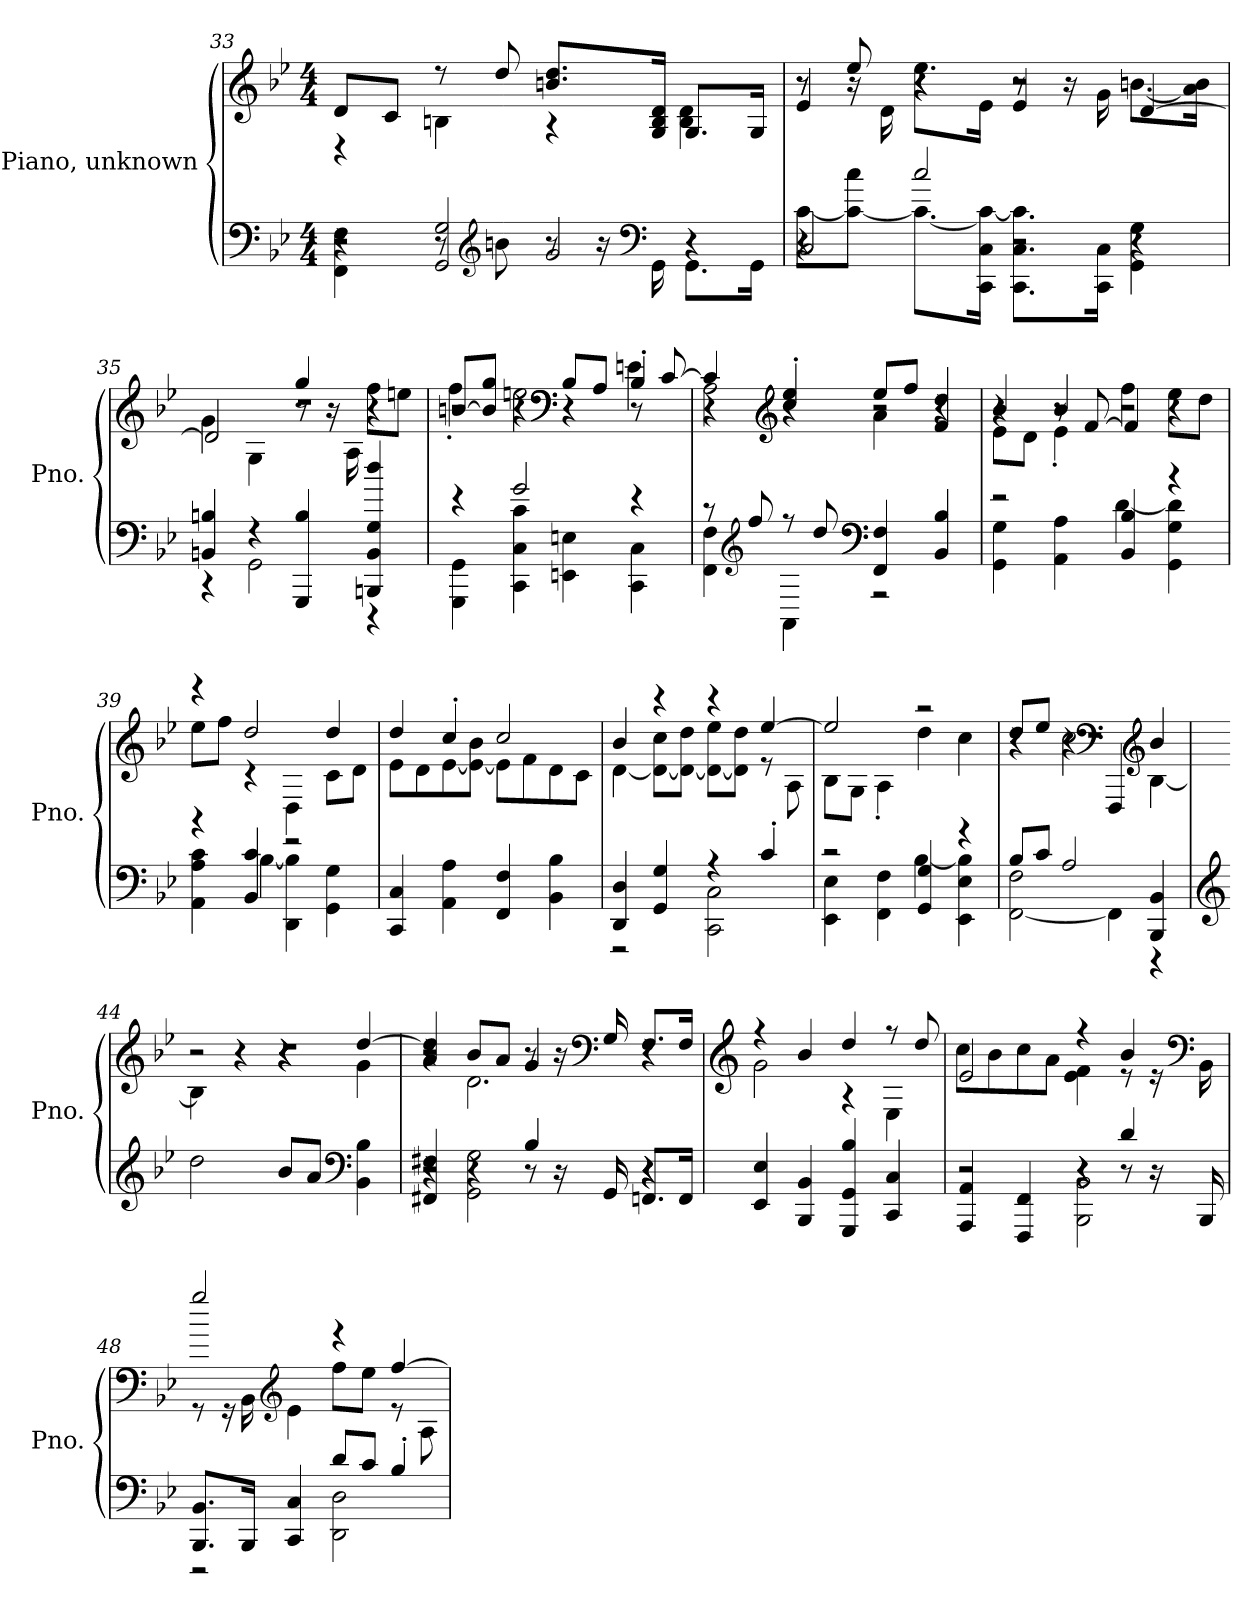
**kern	**kern
*part1	*part1
*staff2	*staff1
*I"Piano, unknown	*
*I'Pno.	*
!!LO:LB:g=z
*clefF4	*clefG2
*k[b-e-]	*k[b-e-]
*M4/4	*M4/4
=33	=33
*^	*^
*	*^	*	*
2r	4FF\ 4F\	4r	8d/L	4r
.	.	.	8c/J	.
.	8r	2GG/ 2G/	8r	4Bn\
*clefG2	*	*	*	*
.	8bn\	.	8dd/	.
2g/	8r	.	8.bn/ 8.dd/L	4r
.	16r	.	.	.
*clefF4	*	*	*	*
.	16GG\	.	16G/ 16B/ 16d/Jk	.
.	8.GG\L	4r	8.G/L	4B\ 4d\
.	16GG\Jk	.	16G/Jk	.
=34	=34	=34	=34	=34
*	*	*	*	*^
4r	[8c\L	2C/	8r	8r	4e-/
.	8c\_ 8cc\J	.	8ee-/	16r	.
.	.	.	.	16d\	.
2cc/	8.c\L_	.	4r	8.ee-\L	4r
.	16CC\ 16C\ 16c\_Jk	.	.	16e-\Jk	.
.	8.CC\ 8.C\ 8.c\]L	2r	2r	8r	4e-/
.	.	.	.	16r	.
.	16CC\ 16C\Jk	.	.	16g\	.
4r	4GG\ 4G\	.	.	[8.bn\L	[4d/
.	.	.	.	16a\ 16b\]Jk	.
*	*v	*v	*	*	*
=35	=35	=35	=35	=35
4BBn/ 4Bn/	4r	1r	4g\	2d/]
4r	2GG\	.	4G\	.
4GGG/ 4B/	.	.	8r	4gg/
.	.	.	16r	.
.	.	.	16A\	.
4BBBn/ 4BB/ 4G/ 4dd/	4r	.	8ff\L	4r
.	.	.	8een\J	.
!!LO:PB:g=z	!!	!!
=36	=36	=36	=36	=36
4r	4GGG\ 4GG\	[8bn/L	4ff'\	2r
.	.	8b/] 8gg/J	.	.
2g/	4CC\ 4C\ 4c\	4r	2een\	.
*	*	*clefF4	*	*
.	4EEn\ 4En\	8B-/L	.	4r
.	.	8A/J	.	.
4r	4CC\ 4C\	4B-'/	4en\	8r
.	.	.	.	[8c/
=37	=37	=37	=37	=37
8r	4FF\ 4F\	4r	2A\	4c/]
*clefG2	*	*	*	*
8ff/	.	.	.	.
*	*	*clefG2	*	*
8r	4AA\	4cc/' 4ee-/'	.	4r
8dd/	.	.	.	.
*clefF4	*	*	*	*
4FF/ 4F/	2r	8ee-/L	4a\	2r
.	.	8ff/J	.	.
4BB-/ 4B-/	.	4f/ 4dd/	4r	.
=38	=38	=38	=38	=38
2r	4GG\ 4G\	4b-/	8e-\L	4r
.	.	.	8d\J	.
.	4AA\ 4A\	4b-/	4e-'\	8r
.	.	.	.	[8f/
4BB-/ 4B-/	[4d\	2r	4ff\	4f/]
4r	4GG\ 4G\ 4d\]	.	8ee-\L	4r
.	.	.	8dd\J	.
*	*	*	*v	*v
=39	=39	=39	=39
4r	4AA\ 4A\ 4c\	4r	8ee-\L
.	.	.	8ff\J
4BB-/ 4c/	[4B-\	2dd/	4r
2r	4DD\ 4B-\]	.	4D\
.	4GG\ 4G\	4dd/	8c\L
.	.	.	8d\J
*v	*v	*	*
!!LO:LB:g=z	!!
=40	=40	=40
4CC/ 4C/	4dd/	8e-\L
.	.	8d\
4AA\ 4A\	4cc'/	[8e-\
.	.	8e-\_ 8b-\J
4FF/ 4F/	2cc/	8e-\L]
.	.	8f\
4BB-\ 4B-\	.	8d\
.	.	8c\J
=41	=41	=41
*^	*	*
4DD/ 4D/	2r	4b-/	[4d\
4GG/ 4G/	.	4r	8d\_ 8cc\L
.	.	.	8d\_ 8dd\J
4r	2CC\ 2C\	4r	8d\_ 8ee-\L
.	.	.	8d\] 8dd\J
4c'/	.	[4ee-/	8r
.	.	.	8A\
=42	=42	=42	=42
2r	4EE-\ 4E-\	2ee-/]	8B-\L
.	.	.	8G\J
.	4FF\ 4F\	.	4A'\
4GG/ 4G/	[4B-\	2r	4dd\
4r	4EE-\ 4E-\ 4B-\]	.	4cc\
=43	=43	=43	=43
*	*	*	*^
8B-/L	[2FF\ 2F\	1r	4r	8dd/L
8c/J	.	.	.	8ee-/J
2A/	.	.	2cc\	4r
*	*	*clefF4	*	*
.	4FF\]	.	.	4FFF/
*	*	*clefG2	*	*
4BBB-/ 4BB-/	4r	.	[4B-\	4b-/
*v	*v	*	*	*
!!LO:LB:g=z	!!	!!
=44	=44	=44	=44
*clefG2	*	*	*
2dd\	1r	4B-\]	2r
.	.	4r	.
8b-/L	.	4r	4r
8a/J	.	.	.
*clefF4	*	*	*
4BB-\ 4B-\	.	4g\	[4dd/
=45	=45	=45	=45
*^	*	*	*
*	*^	*	*	*
2r	4r	4FF#X/ 4F#X/	2r	4r	4a/ 4dd/]
.	2GG\ 2G\	4r	.	2.d\	8b-/L
.	.	.	.	.	8a/J
4B-/	.	8r	4g/	.	8r
.	.	16r	.	.	16r
*	*	*	*clefF4	*	*
.	.	16GG/	.	.	16G/
4r	4r	8.FFn/L	4r	.	8.F/L
.	.	16FF/Jk	.	.	16F/Jk
*v	*v	*v	*	*	*
*	*v	*v	*v
=46	=46
*	*clefG2
*	*^
4EE-/ 4E-/	4r	2g\
4BBB-/ 4BB-/	4b-/	.
4GGG/ 4GG/ 4B-/	4dd/	4r
4CC/ 4C/	8r	4E-\
.	8dd/	.
=47	=47	=47
*^	*	*
*	*^	*	*
2r	2r	4AAA/ 4AA/	2e-/	8cc\L
.	.	.	.	8b-\
.	.	4FFF/ 4FF/	.	8cc\
.	.	.	.	8a\J
4r	2BBB-\ 2BB-\	4r	4r	4e-\ 4f\
4d/	.	8r	4b-/	8r
.	.	16r	.	16r
*	*	*	*clefF4	*
.	.	16BBB-/	.	16BB-\
*	*v	*v	*	*
!!LO:LB:g=z	!!
=48	=48	=48	=48
8.BBB-/ 8.BB-/L	2r	2gg/	8r
.	.	.	16r
16BBB-/Jk	.	.	16BB-\
*	*	*clefG2	*
4CC/ 4C/	.	.	4e-\
8d/L	2DD\ 2D\	4r	8ff\L
8c/J	.	.	8ee-\J
4B-'/	.	[4ff/	8r
.	.	.	8A\
*v	*v	*	*
*	*v	*v
=	=
*-	*-
